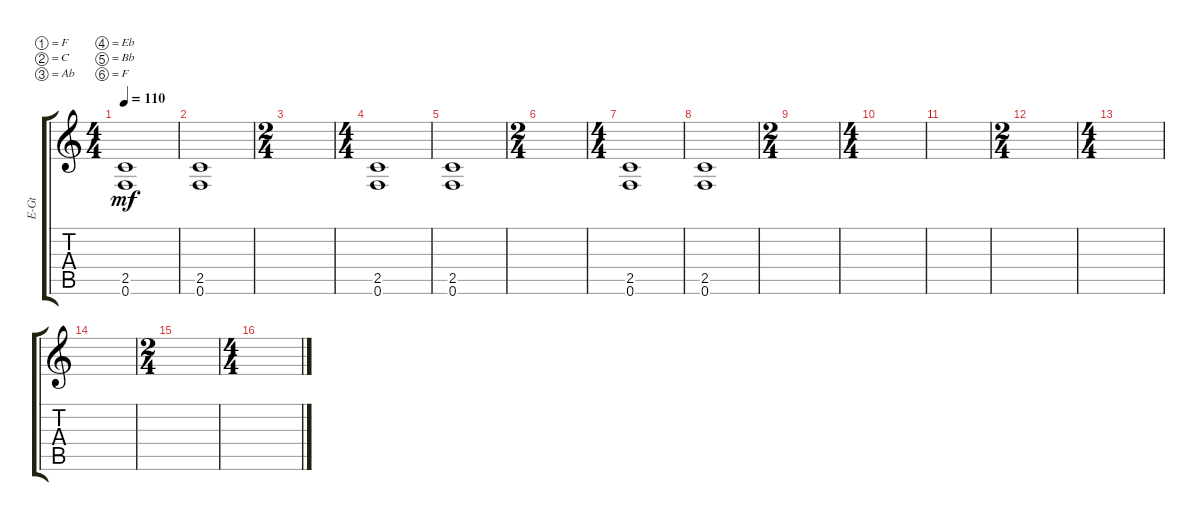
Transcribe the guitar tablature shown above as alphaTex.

\track ("колокол" "E-Gt") {instrument electricguitarclean}
\staff {score tabs}
\tuning (F4 C4 Ab3 Eb3 Bb2 F2)
\ts (4 4)
\tempo 110
\clef g2
\scale
0.39527
\ks c
(0.6 2.5).1{dy mf} |
\scale
0.209459 (0.6 2.5).1 |
\ts (2 4)
\scale
0.39527 |
\ts (4 4)
\scale
0.39527 (0.6 2.5).1 |
\scale
0.209459 (0.6 2.5).1 |
\ts (2 4)
\scale
0.39527 |
\ts (4 4)
\scale
0.39527 (0.6 2.5).1 |
\scale
0.209459 (0.6 2.5).1 |
\ts (2 4)
\scale
0.39527 |
\ts (4 4)
\scale
0.39527 |
\scale
0.209459 |
\ts (2 4)
\scale
0.39527 |
\ts (4 4)
\scale
0.39527 |
\scale
0.209459 |
\ts (2 4)
\scale
0.39527 |
\ts (4 4)
\scale
0.39527
